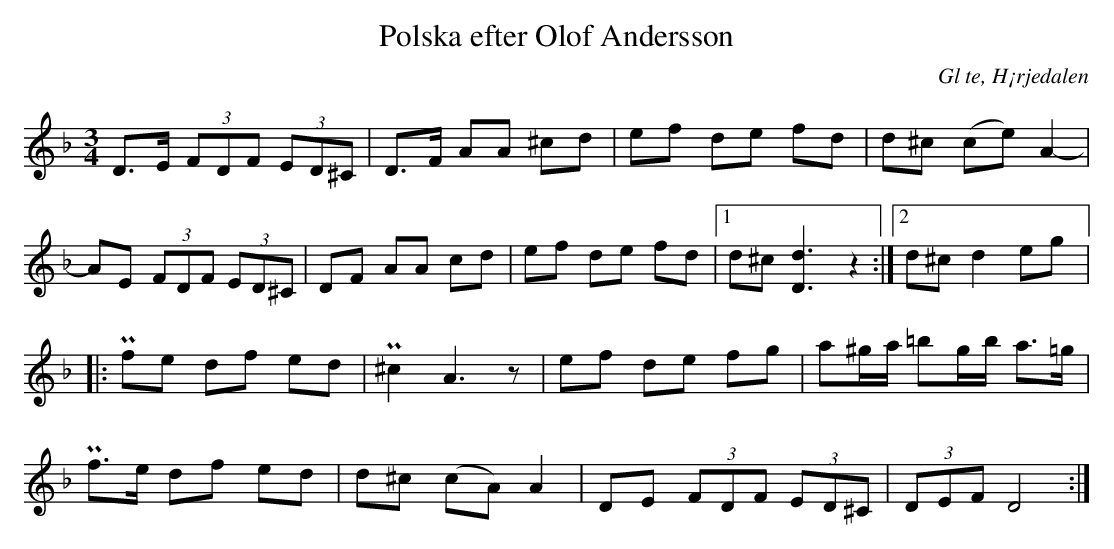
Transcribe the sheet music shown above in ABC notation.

X:1
T: Polska efter Olof Andersson
O: Gl te, H¡rjedalen
M: 3/4
L: 1/8
K: Dm
D>E (3FDF (3ED^C | D>F AA ^cd | ef de fd |  d^c (ce)    A2-  |
AE  (3FDF (3ED^C | DF  AA cd  | ef de fd |1 d^c [Dd]3z2     :|2 d^c d2 eg |:
Pfe  df ed | P^c2 A3z     | ef de    fg     | a^g/2a/2 =bg/2b/2 a>=g  |
Pf>e df ed | d^c  (cA) A2 | DE (3FDF (3ED^C | (3DEF    D4            :|
